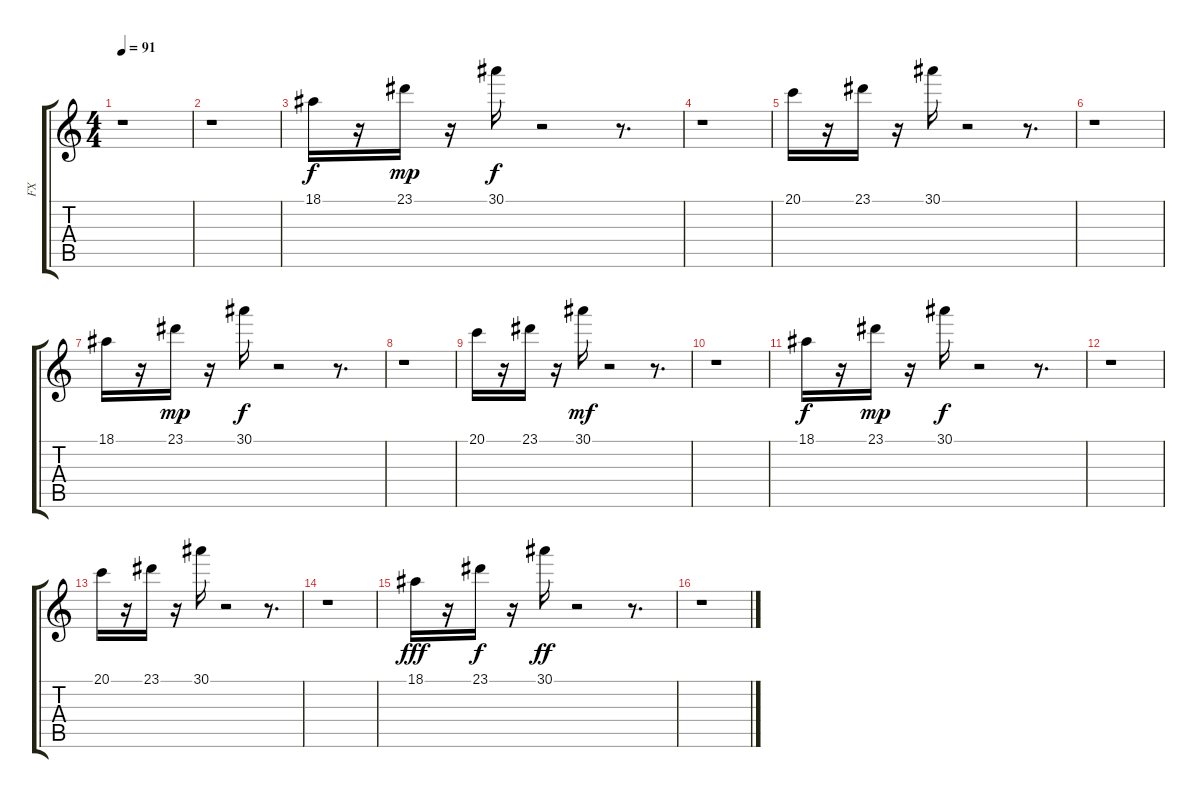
\track ("FX" "FX") {instrument fx3crystal}
\staff {score tabs}
\tuning (E4 B3 G3 D3 A2 E2) {hide}
\ts (4 4)
\tempo 91
\clef g2
\ks c
r.1{dy mf} |
r.1 |
18.1.16{dy f} r.16 23.1.16{dy mp} r.16 30.1.16{dy f} r.2 r.8{d} |
r.1 |
20.1.16 r.16 23.1.16 r.16 30.1.16 r.2 r.8{d} |
r.1 |
18.1.16 r.16 23.1.16{dy mp} r.16 30.1.16{dy f} r.2 r.8{d} |
r.1 |
20.1.16 r.16 23.1.16 r.16 30.1.16{dy mf} r.2 r.8{d} |
r.1 |
18.1.16{dy f} r.16 23.1.16{dy mp} r.16 30.1.16{dy f} r.2 r.8{d} |
r.1 |
20.1.16 r.16 23.1.16 r.16 30.1.16 r.2 r.8{d} |
r.1 |
18.1.16{dy fff} r.16 23.1.16{dy f} r.16 30.1.16{dy ff} r.2 r.8{d} |
r.1
